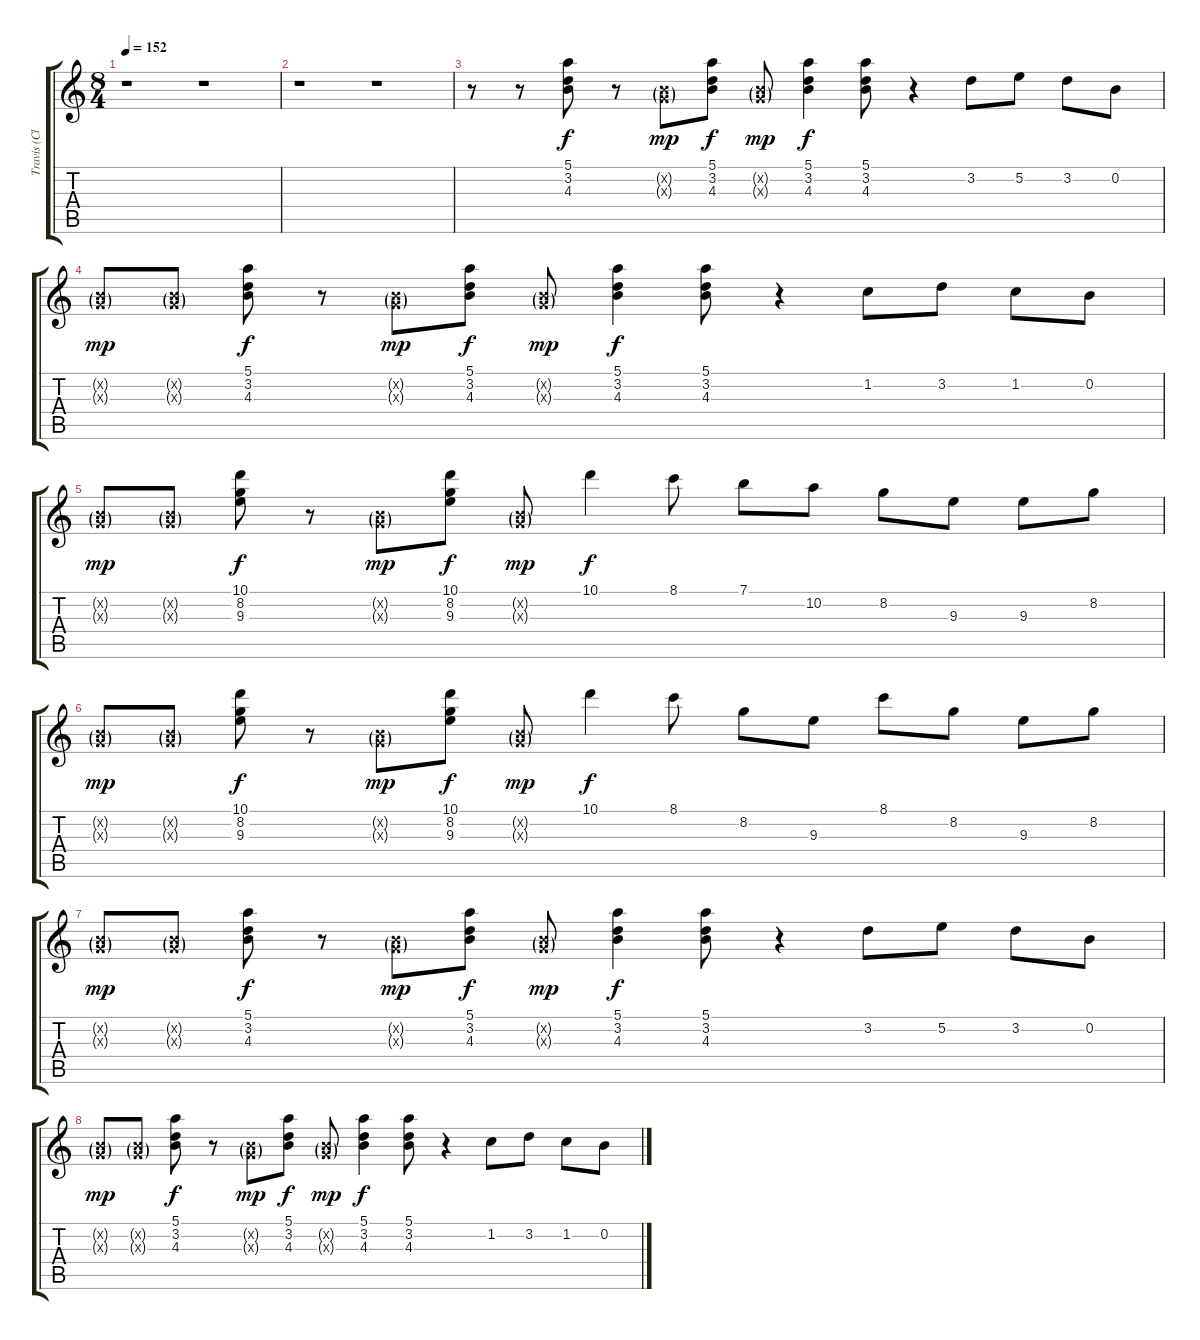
\track ("Travis (Clean)" "Travis (Cl") {instrument acousticguitarsteel}
\staff {score tabs}
\tuning (E4 B3 G3 D3 A2 E2) {hide}
\ts (8 4)
\tempo 152
\clef g2
\ks c
r.1{dy f instrument acousticguitarsteel} r.1 |
r.1 r.1 |
r.8 r.8 (5.1 3.2 4.3).8 r.8 (0.2{g x} 0.3{g x}).8{dy mp} (5.1 3.2 4.3).8{dy f} (0.2{g x} 0.3{g x}).8{dy mp} (5.1 3.2 4.3).4{dy f} (5.1 3.2 4.3).8 r.4 3.2.8 5.2.8 3.2.8 0.2.8 |
(0.2{g x} 0.3{g x}).8{dy mp} (0.2{g x} 0.3{g x}).8 (5.1 3.2 4.3).8{dy f} r.8 (0.2{g x} 0.3{g x}).8{dy mp} (5.1 3.2 4.3).8{dy f} (0.2{g x} 0.3{g x}).8{dy mp} (5.1 3.2 4.3).4{dy f} (5.1 3.2 4.3).8 r.4 1.2.8 3.2.8 1.2.8 0.2.8 |
(0.2{g x} 0.3{g x}).8{dy mp} (0.2{g x} 0.3{g x}).8 (10.1 8.2 9.3).8{dy f} r.8 (0.2{g x} 0.3{g x}).8{dy mp} (10.1 8.2 9.3).8{dy f} (0.2{g x} 0.3{g x}).8{dy mp} 10.1.4{dy f} 8.1.8 7.1.8 10.2.8 8.2.8 9.3.8 9.3.8 8.2.8 |
(0.2{g x} 0.3{g x}).8{dy mp} (0.2{g x} 0.3{g x}).8 (10.1 8.2 9.3).8{dy f} r.8 (0.2{g x} 0.3{g x}).8{dy mp} (10.1 8.2 9.3).8{dy f} (0.2{g x} 0.3{g x}).8{dy mp} 10.1.4{dy f} 8.1.8 8.2.8 9.3.8 8.1.8 8.2.8 9.3.8 8.2.8 |
(0.2{g x} 0.3{g x}).8{dy mp} (0.2{g x} 0.3{g x}).8 (5.1 3.2 4.3).8{dy f} r.8 (0.2{g x} 0.3{g x}).8{dy mp} (5.1 3.2 4.3).8{dy f} (0.2{g x} 0.3{g x}).8{dy mp} (5.1 3.2 4.3).4{dy f} (5.1 3.2 4.3).8 r.4 3.2.8 5.2.8 3.2.8 0.2.8 |
(0.2{g x} 0.3{g x}).8{dy mp} (0.2{g x} 0.3{g x}).8 (5.1 3.2 4.3).8{dy f} r.8 (0.2{g x} 0.3{g x}).8{dy mp} (5.1 3.2 4.3).8{dy f} (0.2{g x} 0.3{g x}).8{dy mp} (5.1 3.2 4.3).4{dy f} (5.1 3.2 4.3).8 r.4 1.2.8 3.2.8 1.2.8 0.2.8
